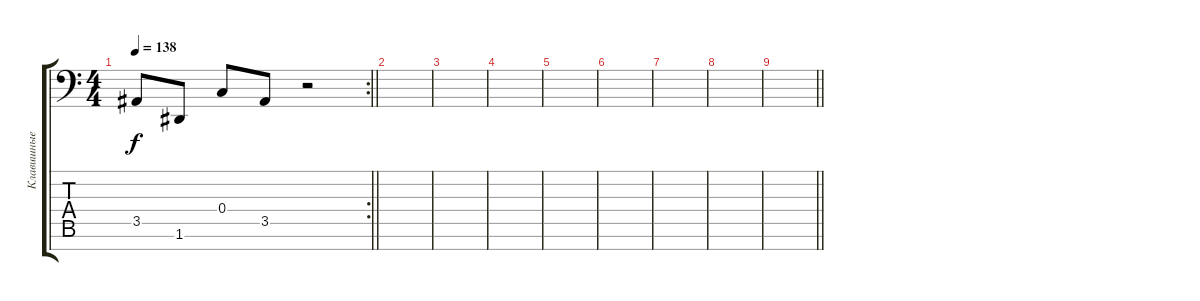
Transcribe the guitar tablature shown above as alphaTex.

\track ("Клавишные" "Клавишные") {instrument lead1square}
\staff {score tabs}
\tuning (D4 A3 F3 C3 G2 D2 A1) {hide}
\rc 2
\ts (4 4)
\tempo 138
\clef f4
\barLineRight lightlight
\ks c
3.5.8{dy f} 1.6.8 0.4.8 3.5.8 r.2 |
|
|
|
|
|
|
|
\barLineRight lightlight
